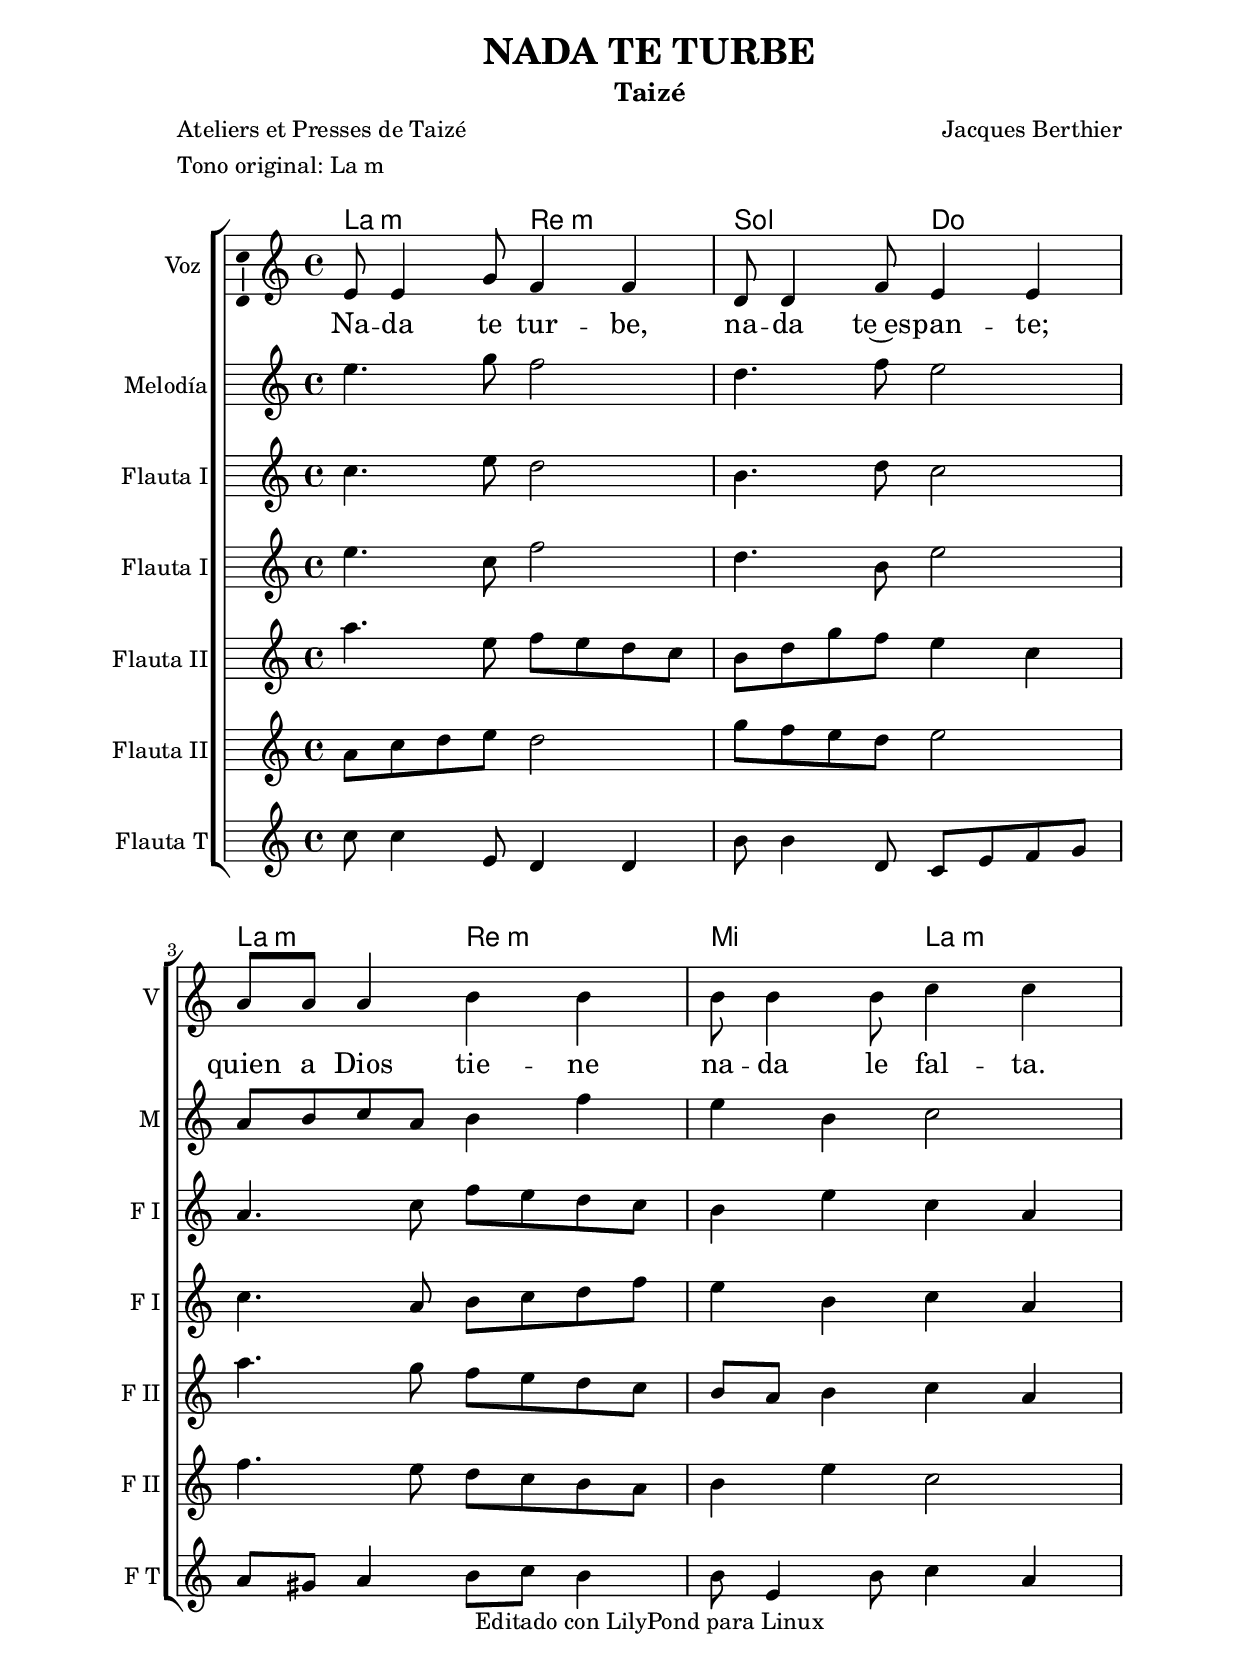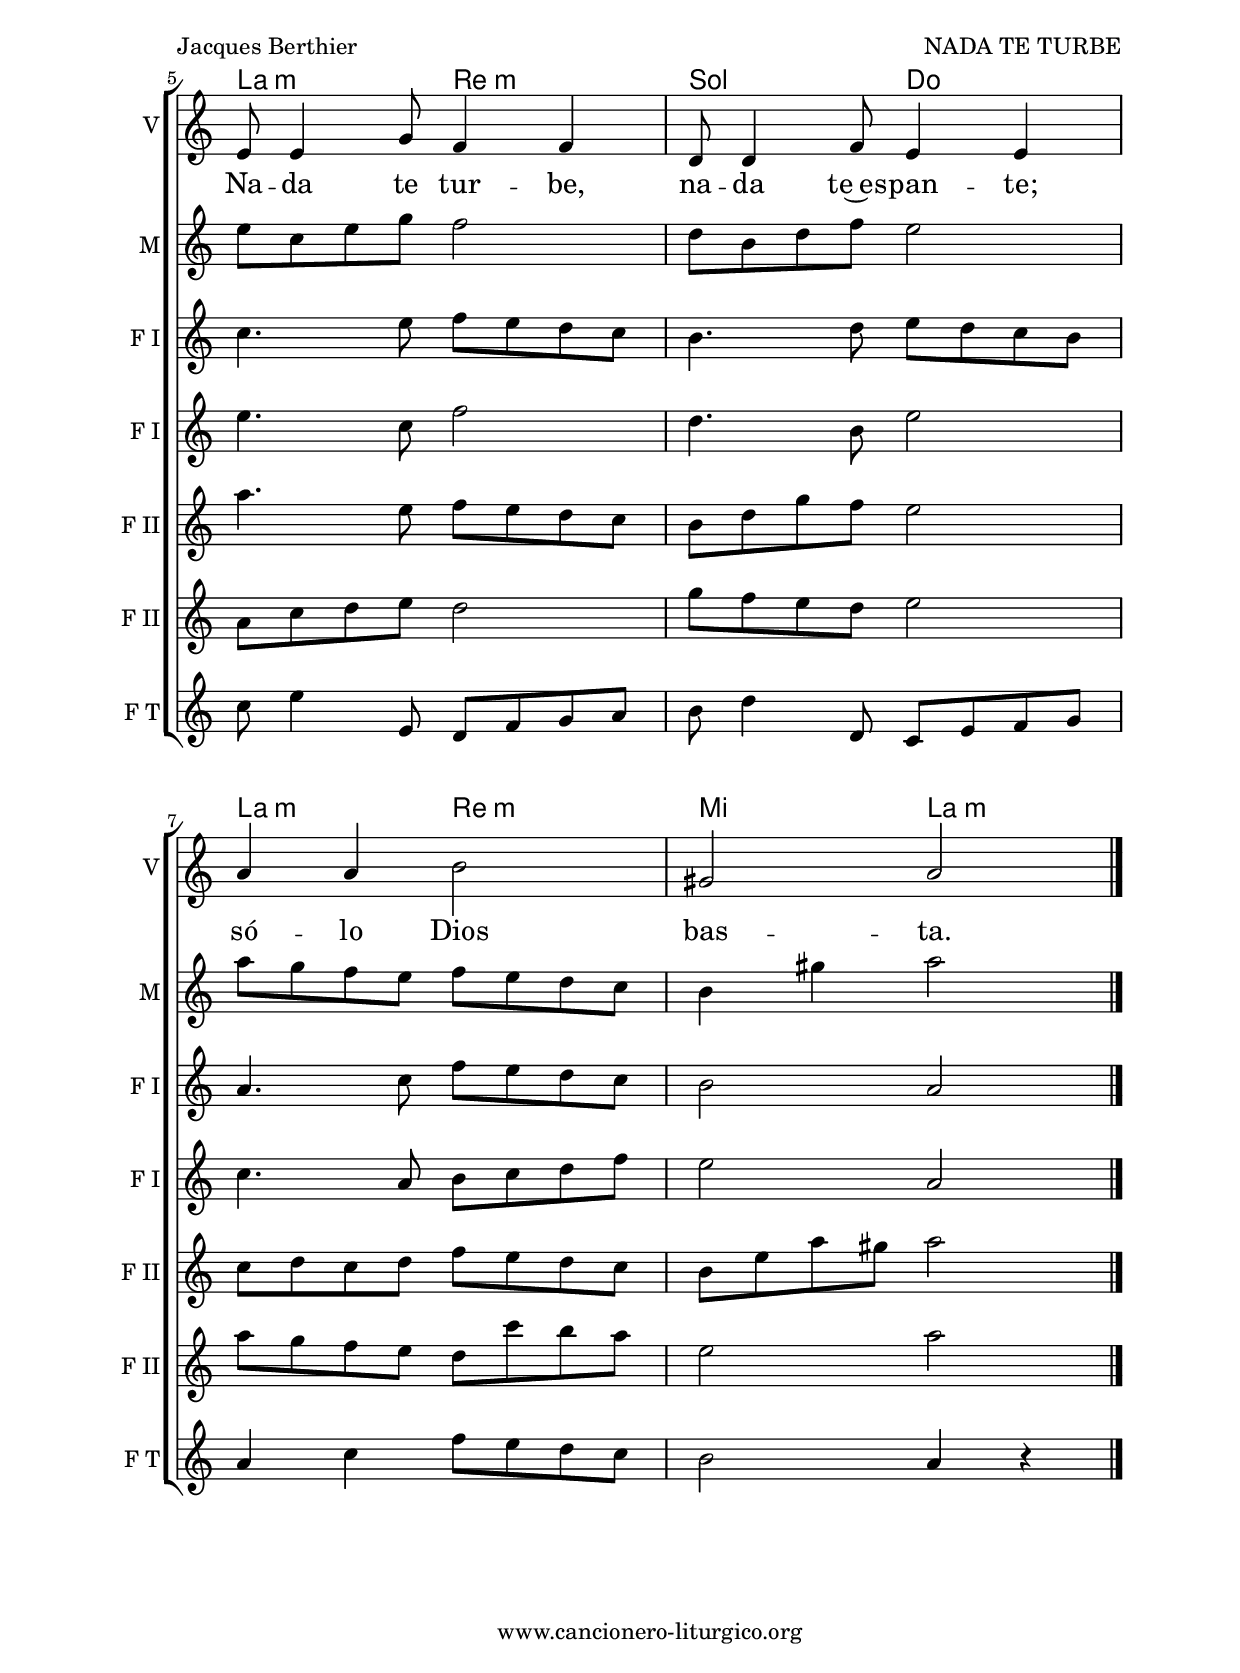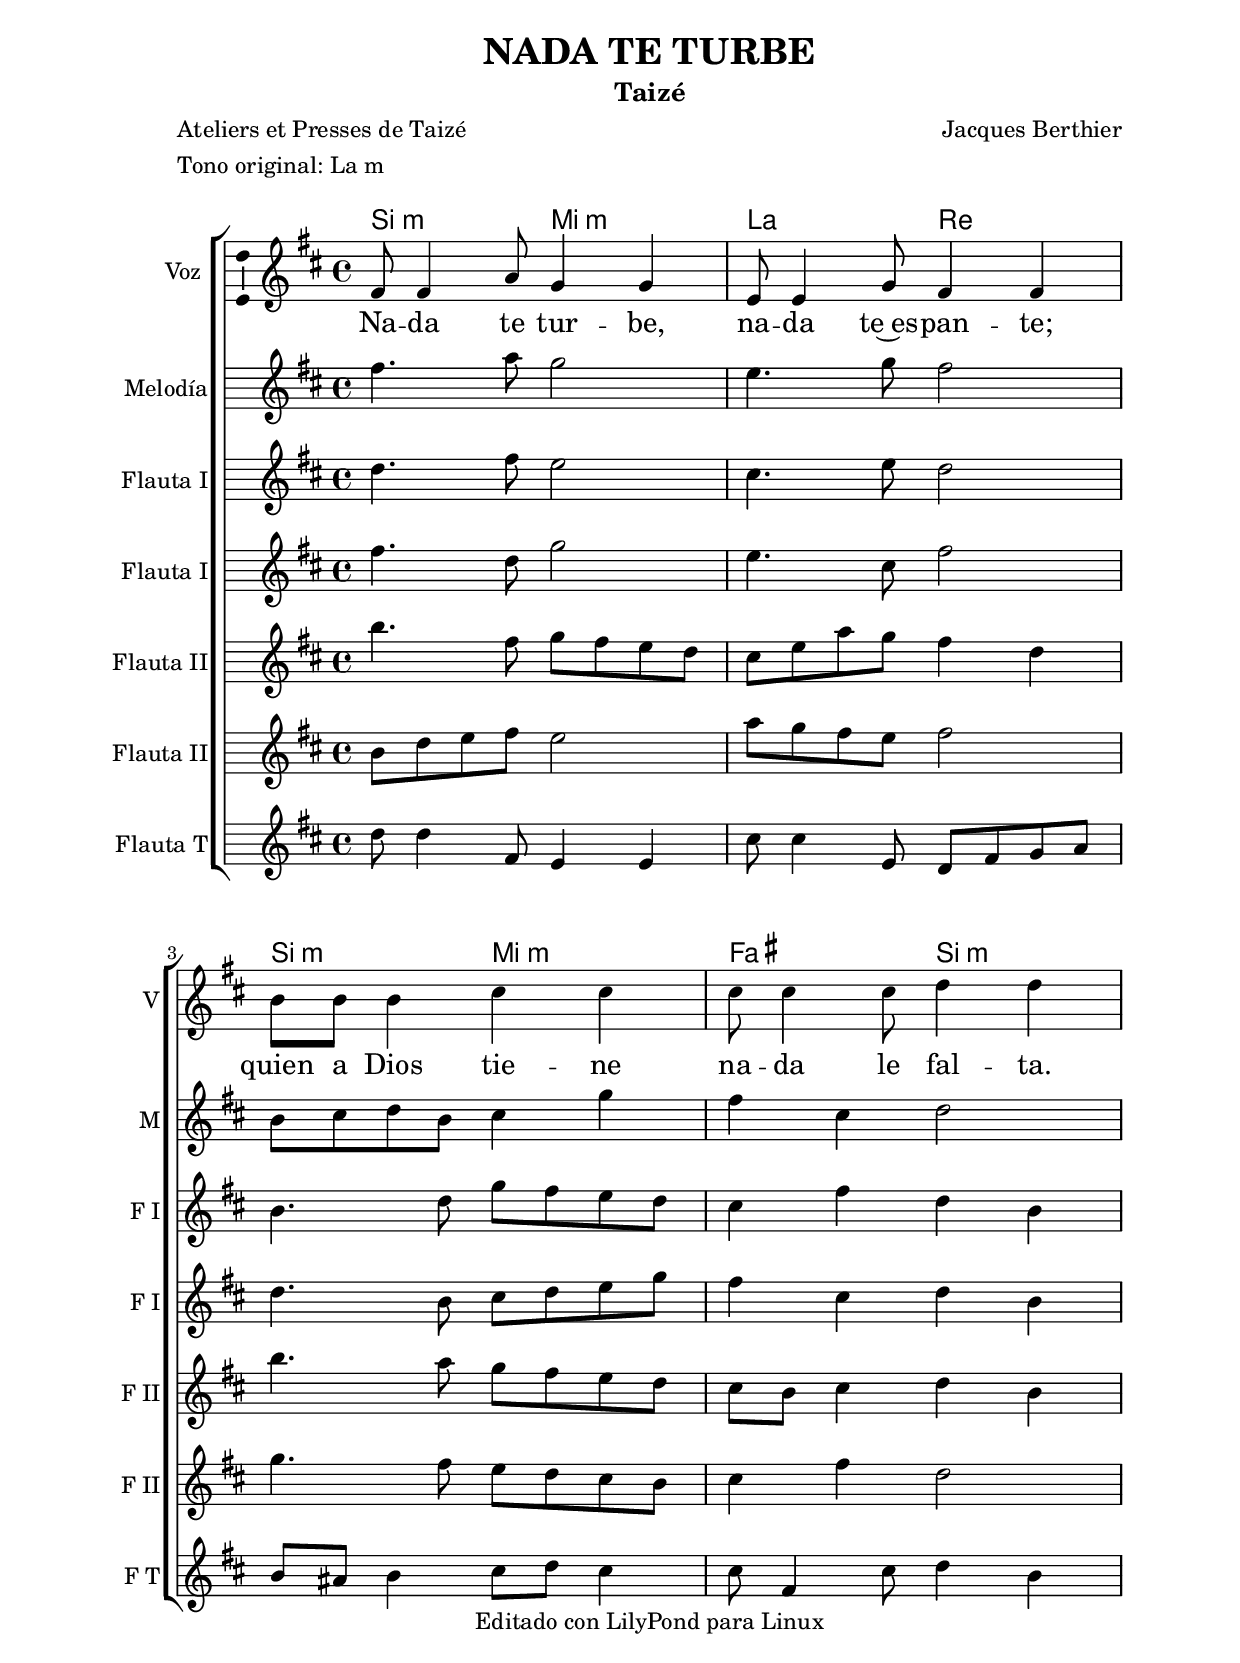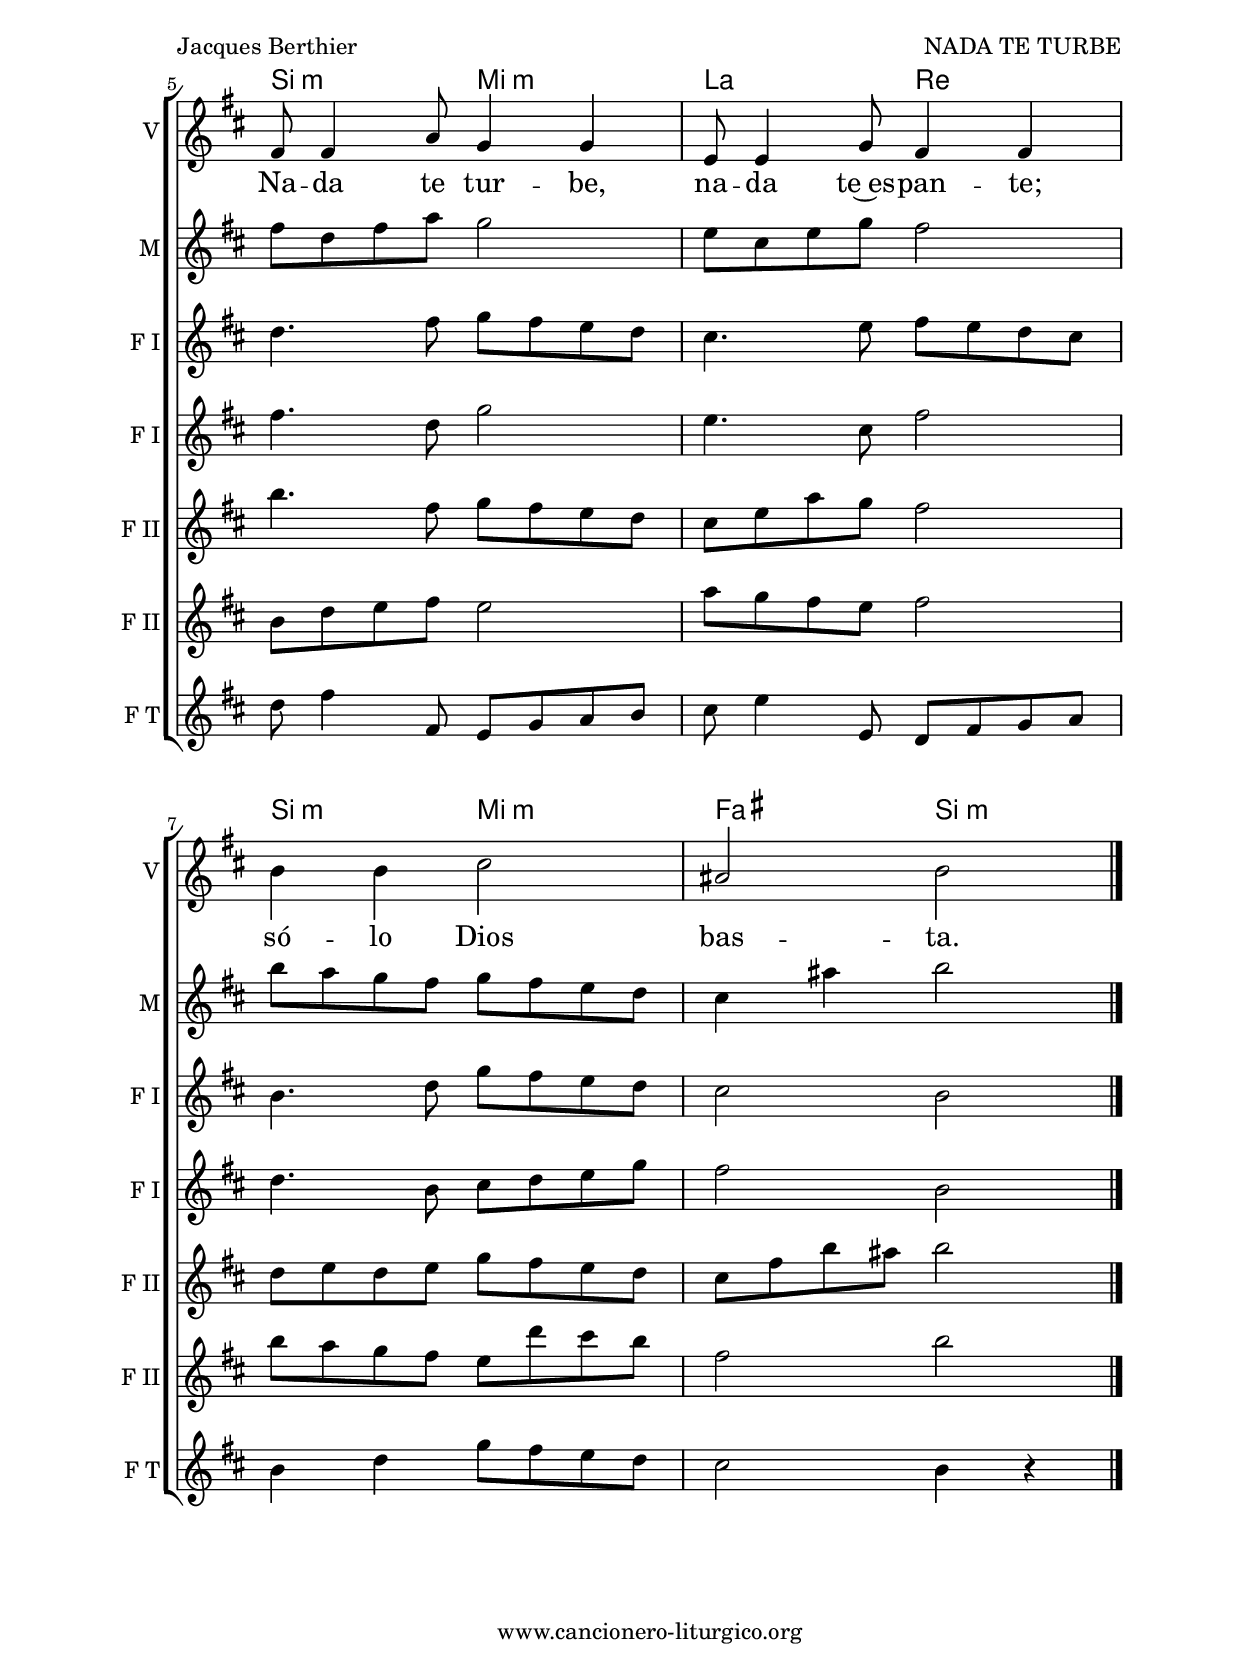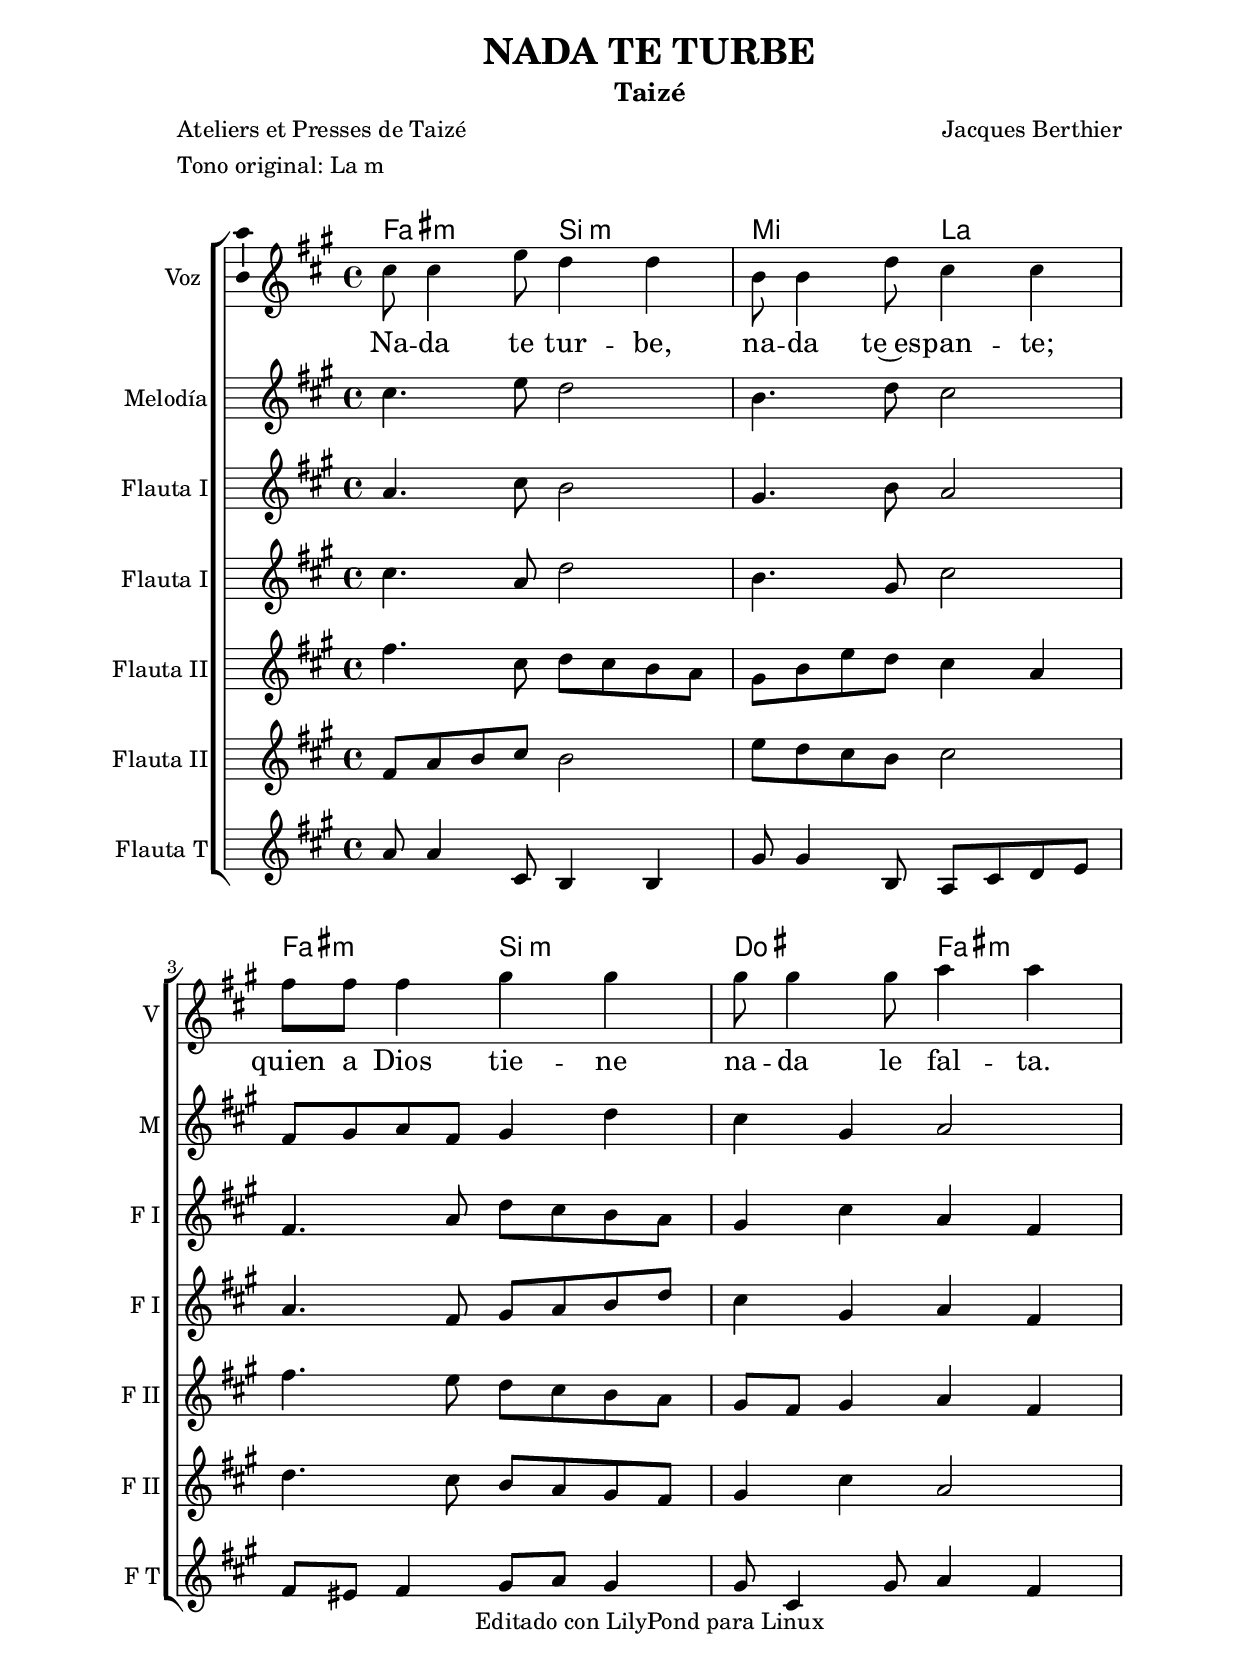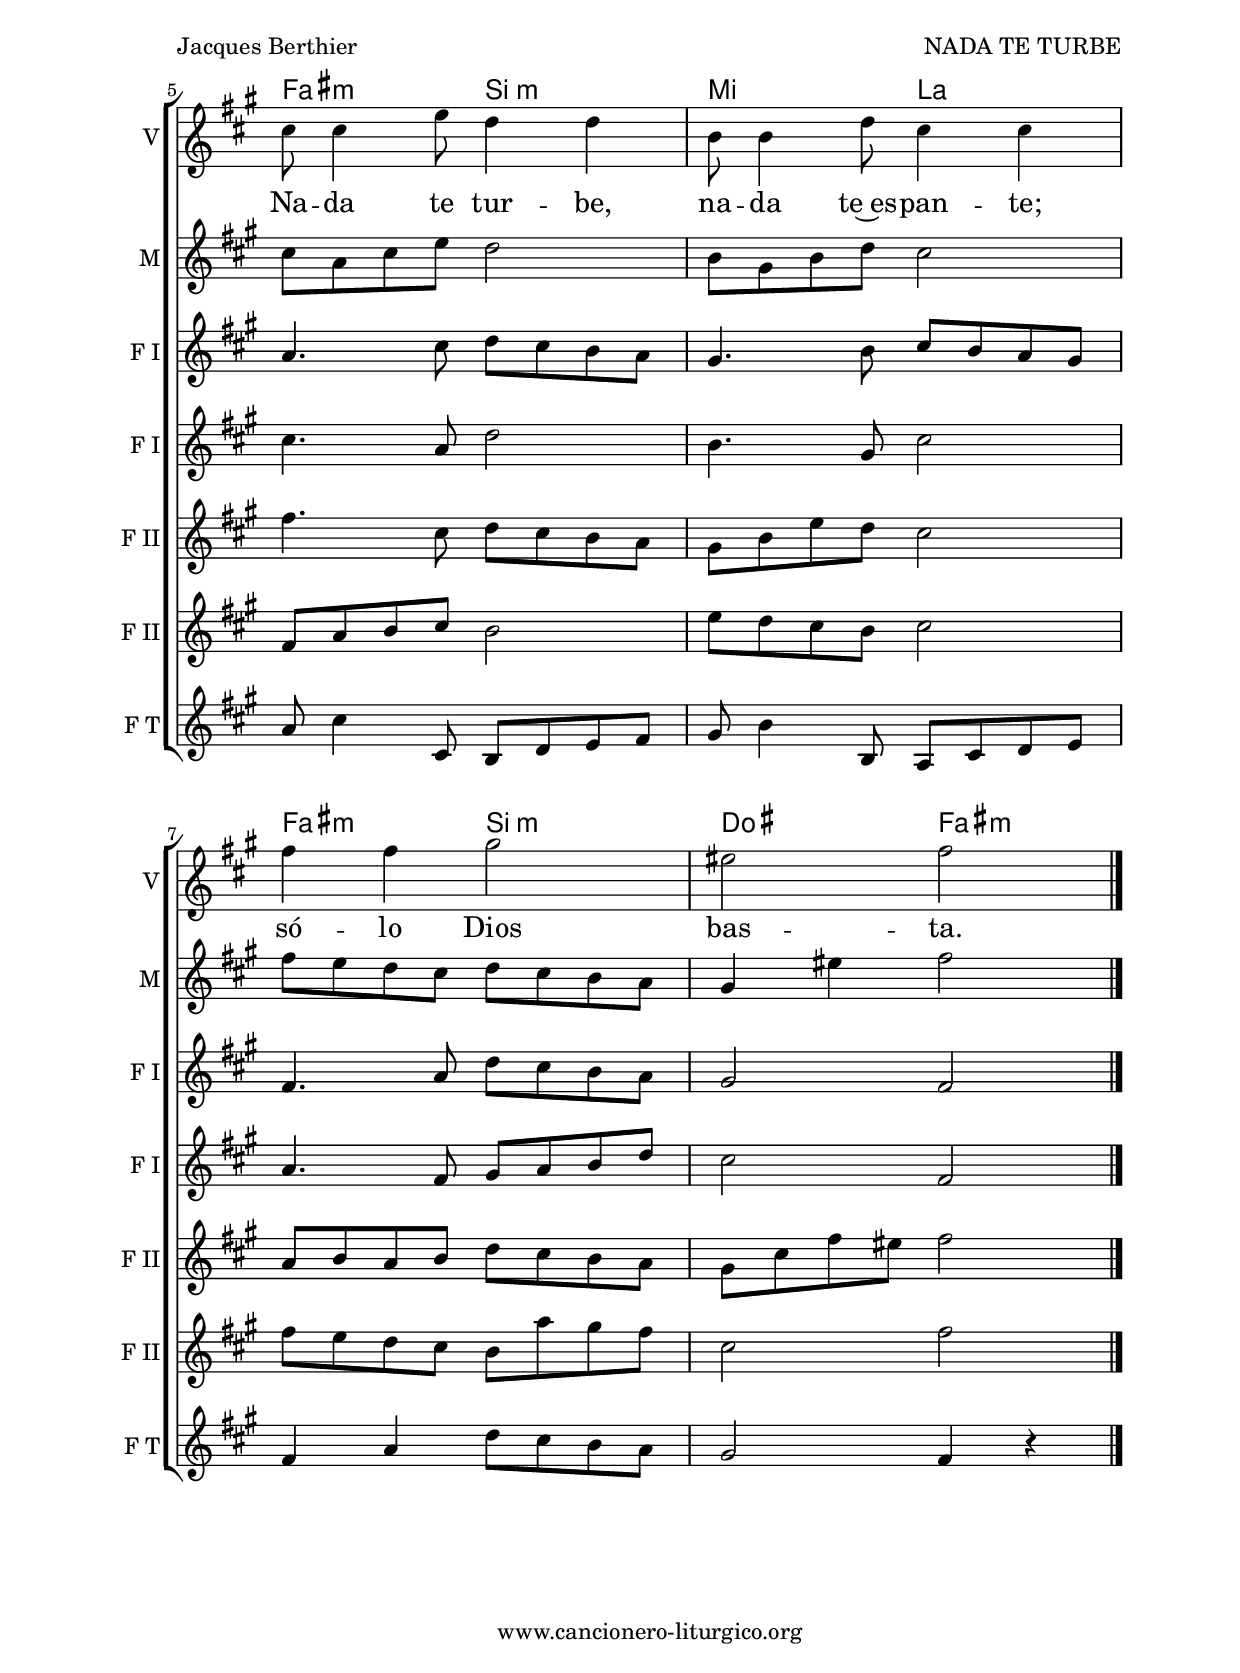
%
%para convertir .midi en .wav:
%timidity filename.midi -Ow -o finename.wav
%
%
%Para convertir de .wav a .mp3:
%lame -h -m j filename.wav
%
%
%para escuchar el midi:
%timidity nombrefichero.midi
%


%versión de lilypond para la que se ha escrito esta partitura:
\version "2.16.0"

	%Tamaño papel
	#(set-default-paper-size "a4")
	%Tamaño partitura
	#(set-global-staff-size 20)
	%No responde al pulsar sobre una nota
	#(ly:set-option 'point-and-click #f)

%parámetros del encabezamiento:
\header {
	title = "NADA TE TURBE"
	subtitle = "Taizé"
	composer = "Jacques Berthier"
	poet = "Ateliers et Presses de Taizé"
	meter = "Tono original: La m"
	arranger = ""
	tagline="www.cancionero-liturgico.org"
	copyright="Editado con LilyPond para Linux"
	}

%parámetros asociados al papel:
\paper  {
	oddHeaderMarkup = \markup {\fill-line { \on-the-fly #not-first-page \fromproperty #'header:title \on-the-fly #not-first-page \fromproperty #'header:composer }}
	evenHeaderMarkup = \markup {\fill-line { \fromproperty #'header:composer \fromproperty #'header:title }}
	#(set-paper-size "a4")
	print-page-number = ##f
	first-page-number = 1
	print-first-page-number = ##f
%	head-separation = 3.0 \cm
	top-margin = 2.0 \cm
	bottom-margin = 0.5\cm
%%%	bottom-margin = -2.0\cm
	left-margin = 3.0 \cm
	line-width = 16.0 \cm 
	indent = 8\mm
	interscoreline = 2.\mm
	between-system-space = 15\mm
%	para que las partituras no llenen la hoja:
	ragged-bottom = ##t
%	idem para la última hoja:
	ragged-last-bottom = ##f
%	para que las partituras llenen el ancho del papel:
	ragged-last = ##f
	after-title-space = 2.5 \cm
%page-count=1
system-count=4

	%Flexible Vertical Spacing
%	markup-markup-spacing =
%	#'((basic-distance . 15) (minimum-distance . 15) (padding . 3))
	markup-system-spacing =
	#'((basic-distance . 15) (minimum-distance . 15) (padding . 3))
	system-system-spacing =
	#'((basic-distance . 15) (minimum-distance . 15) (padding . 3))
	score-system-spacing =
	#'((basic-distance . 15) (minimum-distance . 15) (padding . 5))
%	top-system-spacing = % header
%	#'((basic-distance . 8) (minimum-distance . 0) (padding . 0))
%	top-markup-spacing =
%	#'((basic-distance . 20) (minimum-distance . 20) (padding . 0))
	last-bottom-spacing = % footer
	#'((basic-distance . 5) (minimum-distance . 5) (padding . 0))
%	score-markup-spacing =
%	#'((basic-distance . 16) (minimum-distance . 13) (padding . 0))

	}


%parámetros que afectan a toda la partitura:
global =  {
	%clave de sol (G):
	\clef G
	%armadura:
%%%	\transpose a b
	\key a \minor
	\tempo 4=78
	\set Score.tempoHideNote = ##t
	}


acordes = {
	\italianChords
	\chordmode {
%%%	\transpose a b
{
a2:m d:m
g c
a:m d:m
e a:m

a2:m d:m
g c
a:m d:m
e a:m
}
}
}

melodia =

%%%	\transpose a b
{
	\relative c' {

\time 4/4
e8 e4 g8 f4 f
d8 d4 f8 e4 e
a8 a a4 b b
b8 b4 b8 c4 c

\break
e,8 e4 g8 f4 f
d8 d4 f8 e4 e
a4 a b2
gis a
\bar "|."
}
}

texto = \lyricmode {
Na -- da te tur -- be,
na -- da te~es -- pan -- te;
quien a Dios tie -- ne
na -- da le fal -- ta.

Na -- da te tur -- be,
na -- da te~es -- pan -- te;
só -- lo Dios bas -- ta.

	}


melodiados =

%%%	\transpose a b
{
\relative c'' {
\time 4/4
%\partial 4*1
e4. g8 f2
d4. f8 e2
a,8 b c a b4 f'
e4 b c2
e8 c e g f2
d8 b d f e2
a8 g f e f e d c
b4 gis' a2

\bar "|."
}
}

melodiatres =

%%%	\transpose a b
{
\relative c'' {
\time 4/4
%\partial 4*1
c4. e8 d2
b4. d8 c2
a4. c8 f e d c
b4 e c a
c4. e8 f e d c
b4. d8 e d c b
a4. c8 f e d c
b2 a

\bar "|."
}
}

melodiacuatro =

%%%	\transpose a b
{
\relative c'' {
\time 4/4
%\partial 4*1
e4. c8 f2
d4. b8 e2
c4. a8 b c d f
e4 b c a
e'4. c8 f2
d4. b8 e2
c4. a8 b c d f
e2 a,

\bar "|."
}
}

melodiacinco =

%%%	\transpose a b
{
\relative c'' {
\time 4/4
%\partial 4*1
a'4. e8 f e d c
b d g f e4 c
a'4. g8 f e d c
b a b4 c a
a'4. e8 f e d c
b d g f e2
c8 d c d f e d c
b e a gis a2

\bar "|."
}
}

melodiaseis =

%%%	\transpose a b
{
\relative c'' {
\time 4/4
%\partial 4*1
a8 c d e d2
g8 f e d e2
f4. e8 d c b a
b4 e c2

a8 c d e d2
g8 f e d e2
a8 g f e d c' b a
e2 a

\bar "|."
}
}

melodiasiete =

%%%	\transpose a b
{
\relative c'' {
\time 4/4
%\partial 4*1
c8 c4 e,8 d4 d
b'8 b4 d,8 c e f g
a gis a4 b8 c b4
b8 e,4 b'8 c4 a4
c8 e4 e,8 d f g a
b8 d4 d,8 c e f g
a4 c f8 e d c
b2 a4 r

\bar "|."
}
}


acordesStaff = \context ChordNames = acordesStaff <<
	\set chordChanges = ##t
	\acordes
	>>


vozStaff = \context Voice = vozStaff
\with {\consists "Ambitus_engraver"}
<<
	\set Staff.instrumentName = "Voz"
	\set Staff.shortInstrumentName = "V"
%	\set Staff.midiInstrument = #"clarinet"
%	\set Staff.midiInstrument = #"cello"
%	\set Staff.midiInstrument = #"flute"
	\set Staff.midiInstrument = #"electric guitar (jazz)"
%	\set Staff.midiInstrument = #"english horn"
%	\set Staff.midiInstrument = #"violin"
%	\set Staff.midiInstrument = #"glockenspiel"
	\set Staff.midiMinimumVolume = #0.7
	\set Staff.midiMaximumVolume = #0.9
	\global
	\melodia
	>>

vozdosStaff = \context Voice = vozdosStaff
<<
	\set Staff.instrumentName = "Melodía"
	\set Staff.shortInstrumentName = "M"
	\override Staff.StaffSymbol #'staff-space = #(magstep -0.35)
	\set Staff.midiInstrument = #"electric guitar (jazz)"
	\set Staff.midiMinimumVolume = #0.7
	\set Staff.midiMaximumVolume = #0.9
	\global
	\melodiados
	>>

voztresStaff = \context Voice = voztresStaff
<<
	\set Staff.instrumentName = "Flauta I"
	\set Staff.shortInstrumentName = "F I"
	\override Staff.StaffSymbol #'staff-space = #(magstep -0.35)
	\set Staff.midiInstrument = #"flute"
	\set Staff.midiMinimumVolume = #0.7
	\set Staff.midiMaximumVolume = #0.9
	\global
	\melodiatres
	>>

vozcuatroStaff = \context Voice = vozcuatroStaff
<<
	\set Staff.instrumentName = "Flauta I"
	\set Staff.shortInstrumentName = "F I"
	\override Staff.StaffSymbol #'staff-space = #(magstep -0.35)
	\set Staff.midiInstrument = #"english horn"
	\set Staff.midiMinimumVolume = #0.7
	\set Staff.midiMaximumVolume = #0.9
	\global
	\melodiacuatro
	>>

vozcincoStaff = \context Voice = vozcincoStaff
<<
	\set Staff.instrumentName = "Flauta II"
	\set Staff.shortInstrumentName = "F II"
	\override Staff.StaffSymbol #'staff-space = #(magstep -0.35)
	\set Staff.midiInstrument = #"violin"
	\set Staff.midiMinimumVolume = #0.7
	\set Staff.midiMaximumVolume = #0.9
	\global
	\melodiacinco
	>>

vozseisStaff = \context Voice = vozseisStaff
<<
	\set Staff.instrumentName = "Flauta II"
	\set Staff.shortInstrumentName = "F II"
	\override Staff.StaffSymbol #'staff-space = #(magstep -0.35)
	\set Staff.midiInstrument = #"violin"
	\set Staff.midiMinimumVolume = #0.7
	\set Staff.midiMaximumVolume = #0.9
	\global
	\melodiaseis
	>>

vozsieteStaff = \context Voice = vozsieteStaff
<<
	\set Staff.instrumentName = "Flauta T"
	\set Staff.shortInstrumentName = "F T"
	\override Staff.StaffSymbol #'staff-space = #(magstep -0.35)
	\set Staff.midiInstrument = #"violin"
	\set Staff.midiMinimumVolume = #0.7
	\set Staff.midiMaximumVolume = #0.9
	\global
	\melodiasiete
	>>

textoStaff = \context Lyrics = textoStaff <<
	\lyricsto vozStaff \texto
	>>

\book {
	\score {
		\context ChoirStaff {
%			\override StaffGroup.SystemStartBracket #'collapse-height = #1
%			\override Score.SystemStartBar #'collapse-height = #1
			<<
			\acordesStaff
			\vozStaff
			\textoStaff
			\vozdosStaff
			\voztresStaff
			\vozcuatroStaff
			\vozcincoStaff
			\vozseisStaff
			\vozsieteStaff
			>>
			}
		\layout {
	    		\context {
				\Lyrics
				\override LyricText #'font-size = #2
				}
	   		 \context {
				\Score
				\override StaffSymbol #'staff-space = #(magstep +3)
				}
			}
		}
	\score {
		\unfoldRepeats
		\context ChoirStaff {
			<<
			\acordesStaff
			\vozStaff
			\vozdosStaff
			\voztresStaff
			\vozcuatroStaff
			\vozcincoStaff
			\vozseisStaff
			\vozsieteStaff
			>>
			}
		\midi {
	  		\context {
	  			\Score
				tempoWholesPerMinute = #(ly:make-moment 70 4)
				}
			}
		}
	}



#(define output-suffix "C")
\book {
	\score {
		\context ChoirStaff {
%			\override StaffGroup.SystemStartBracket #'collapse-height = #1
%			\override Score.SystemStartBar #'collapse-height = #1
\transpose c d
			<<
			\acordesStaff
			\vozStaff
			\textoStaff
			\vozdosStaff
			\voztresStaff
			\vozcuatroStaff
			\vozcincoStaff
			\vozseisStaff
			\vozsieteStaff
			>>
			}
		\layout {
	    		\context {
				\Lyrics
				\override LyricText #'font-size = #2
				}
	   		 \context {
				\Score
				\override StaffSymbol #'staff-space = #(magstep +3)
				}
			}
		}
	}

#(define output-suffix "S")
\book {
	\score {
		\context ChoirStaff {
%			\override StaffGroup.SystemStartBracket #'collapse-height = #1
%			\override Score.SystemStartBar #'collapse-height = #1
\transpose c a,
			<<
			\acordesStaff
\transpose a a'
			\vozStaff
			\textoStaff
			\vozdosStaff
			\voztresStaff
			\vozcuatroStaff
			\vozcincoStaff
			\vozseisStaff
			\vozsieteStaff
			>>
			}
		\layout {
	    		\context {
				\Lyrics
				\override LyricText #'font-size = #2
				}
	   		 \context {
				\Score
				\override StaffSymbol #'staff-space = #(magstep +3)
				}
			}
		}
	}


